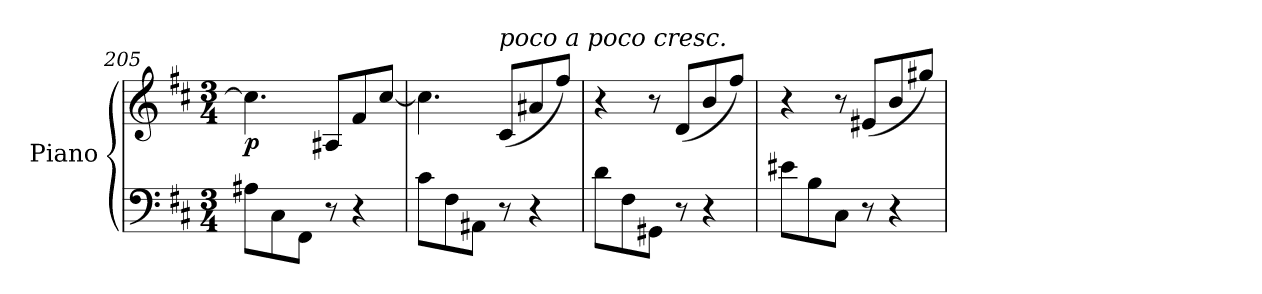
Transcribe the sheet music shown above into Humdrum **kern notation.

**kern	**kern	**dynam
*part1	*part1	*part1
*staff2	*staff1	*staff1/2
*I"Piano	*	*
*I'Pno	*	*
!!LO:LB:g=z
*clefF4	*clefG2	*
*k[f#c#]	*k[f#c#]	*
*M3/4	*M3/4	*
=205	=205	=205
!	!	!LO:DY:b
8A#X\L	4.cc#\]	p
8C#\	.	.
8FF#\J	.	.
8r	8A#X/L	.
4r	8f#/	.
.	[8cc#/J	.
=206	=206	=206
8c#\L	4.cc#\]	.
8F#\	.	.
8AA#X\J	.	.
!	!LO:TX:a:i:t=poco a poco cresc.	!
8r	(8c#/L	.
4r	8a#X/	.
.	8ff#/J)	.
=207	=207	=207
8d\L	4r	.
8F#\	.	.
8GG#X\J	8r	.
8r	(8d/L	.
4r	8b/	.
.	8ff#/J)	.
=208	=208	=208
8e#X\L	4r	.
8B\	.	.
8C#\J	8r	.
8r	(8e#X/L	.
4r	8b/	.
.	8gg#X/J)	.
=	=	=
*-	*-	*-
